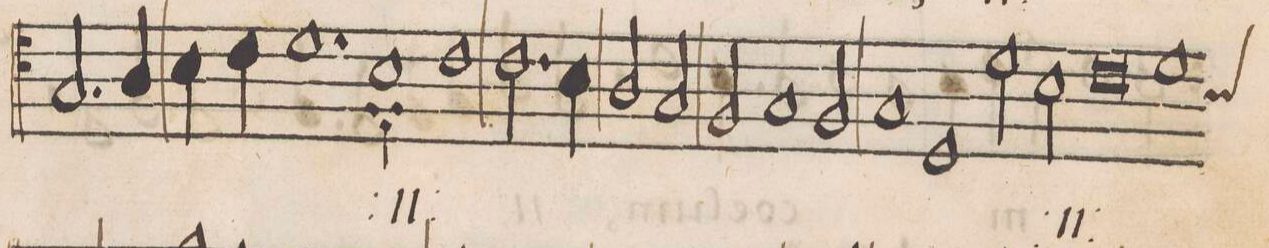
**kern	**text
*I"ALTVS	*
*clefC4	*
*k[]	*
*met(C|)	*
*M2/1	*
2.G/	-le-
4A/	.
=7-	=7-
4B\	.
4c\	.
1.d\	-lu-
=8-	=8-
1B\	-ia
1c\	al-
=9-	=9-
2.c\	-le-
4B\	.
2A/	.
2G/	.
=10-	=10-
2F/	.
1G/	-lu-
2F/	.
=11-	=11-
1G/	-ia
1D/	.
=12-	=12-
2d\	al-
2B\	.
0c\	-le-
=13-	=13-
*custos:B	*
1d\	.
=14-	=14-
*-	*-
